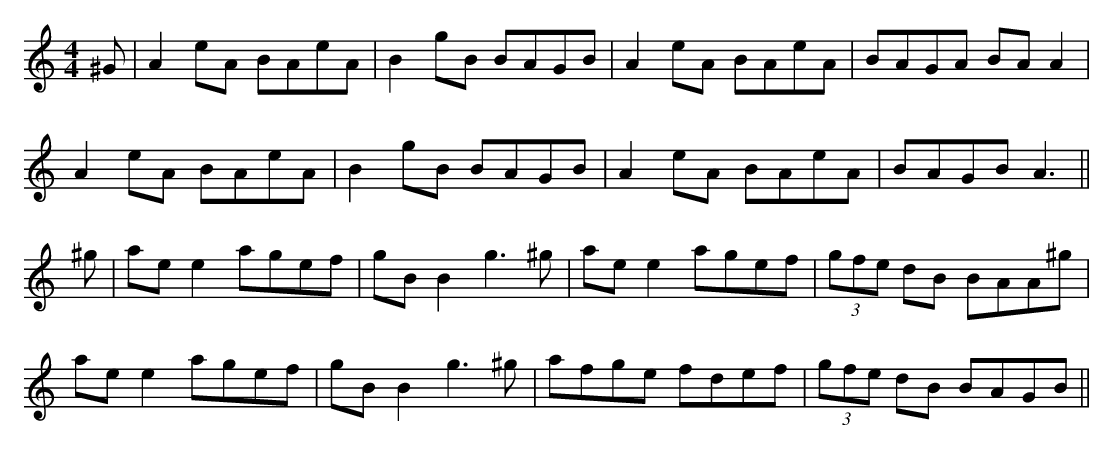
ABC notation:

X:1
M:4/4
K:Amin
^G|A2 eA BAeA|B2 gB BAGB|A2 eA BAeA|BAGA BA A2|
A2 eA BAeA|B2 gB BAGB|A2 eA BAeA|BAGB A3||
^g|ae e2 agef|gB B2 g3 ^g|ae e2 agef|(3gfe dB BAA^g|
ae e2 agef|gB B2 g3 ^g|afge fdef|(3gfe dB BAGB||
